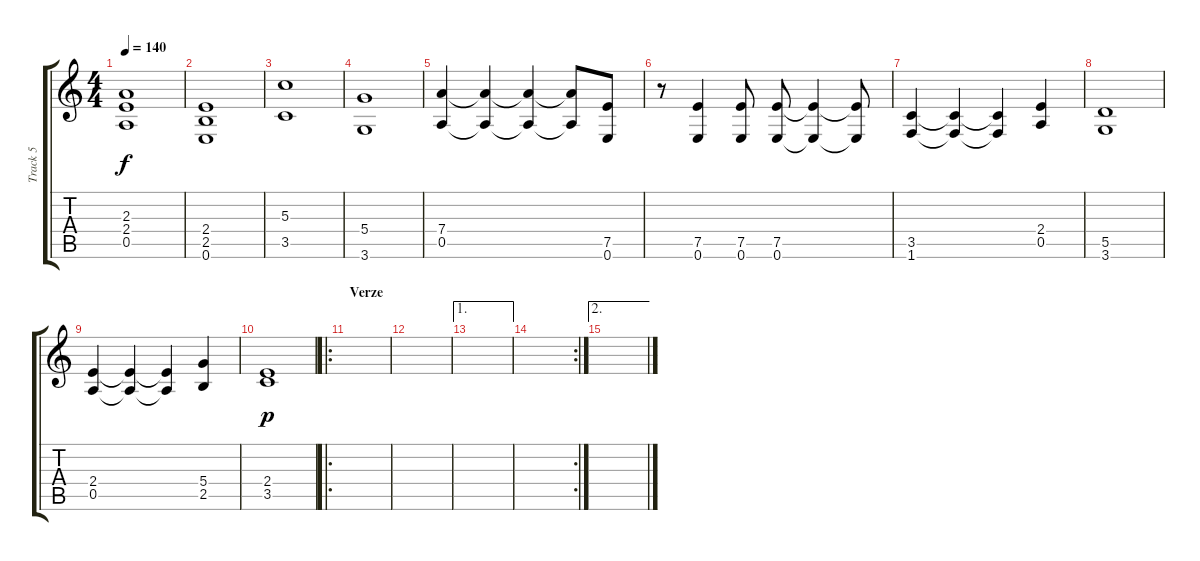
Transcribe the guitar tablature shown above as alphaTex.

\track ("Track 5" "Track 5") {instrument distortionguitar}
\staff {score tabs}
\tuning (E4 B3 G3 D3 A2 E2) {hide}
\ts (4 4)
\tempo 140
\clef g2
\ks c
(2.3 2.4 0.5).1{dy f} |
(2.4 2.5 0.6).1 |
(5.3 3.5).1 |
(5.4 3.6).1 |
(7.4 0.5).4 (7.4{t} 0.5{t}).4 (7.4{t} 0.5{t}).4 (7.4{t} 0.5{t}).8 (7.5 0.6).8 |
r.8 (7.5 0.6).4 (7.5 0.6).8 (7.5 0.6).8 (7.5{t} 0.6{t}).4 (7.5{t} 0.6{t}).8 |
(3.5 1.6).4 (3.5{t} 1.6{t}).4 (3.5{t} 1.6{t}).4 (2.4 0.5).4 |
(5.5 3.6).1 |
(2.4 0.5).4 (2.4{t} 0.5{t}).4 (2.4{t} 0.5{t}).4 (5.4 2.5).4 |
(2.4 3.5).1{dy p} |
\ro
\section ("" "Verze")
|
|
\ae 1
|
\rc 2
|
\ae 2
